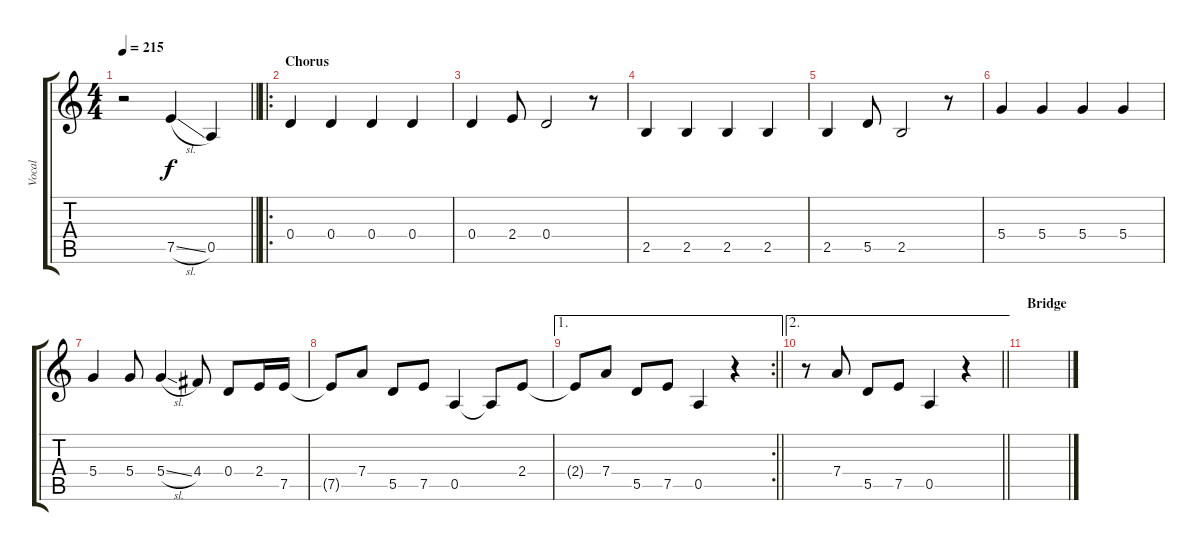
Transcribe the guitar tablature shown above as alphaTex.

\track ("Vocal" "Vocal") {instrument overdrivenguitar}
\staff {score tabs}
\tuning (E4 B3 G3 D3 A2 E2) {hide}
\ts (4 4)
\tempo 215
\clef g2
\barLineRight lightlight
\ks c
r.2{dy f} 7.5{sl}.4 0.5.4 |
\ro
\section ("" "Chorus")
0.4.4 0.4.4 0.4.4 0.4.4 |
0.4.4 2.4.8 0.4.2 r.8 |
2.5.4 2.5.4 2.5.4 2.5.4 |
2.5.4 5.5.8 2.5.2 r.8 |
5.4.4 5.4.4 5.4.4 5.4.4 |
5.4.4 5.4.8 5.4{sl}.4 4.4.8 0.4.8 2.4.16 7.5.16 |
7.5{t}.8 7.4.8 5.5.8 7.5.8 0.5.4 0.5{t}.8 2.4.8 |
\ae 1
\rc 2
\barLineRight lightlight
2.4{t}.8 7.4.8 5.5.8 7.5.8 0.5.4 r.4 |
\ae 2
\barLineRight lightlight
r.8 7.4.8 5.5.8 7.5.8 0.5.4 r.4 |
\section ("" "Bridge")
